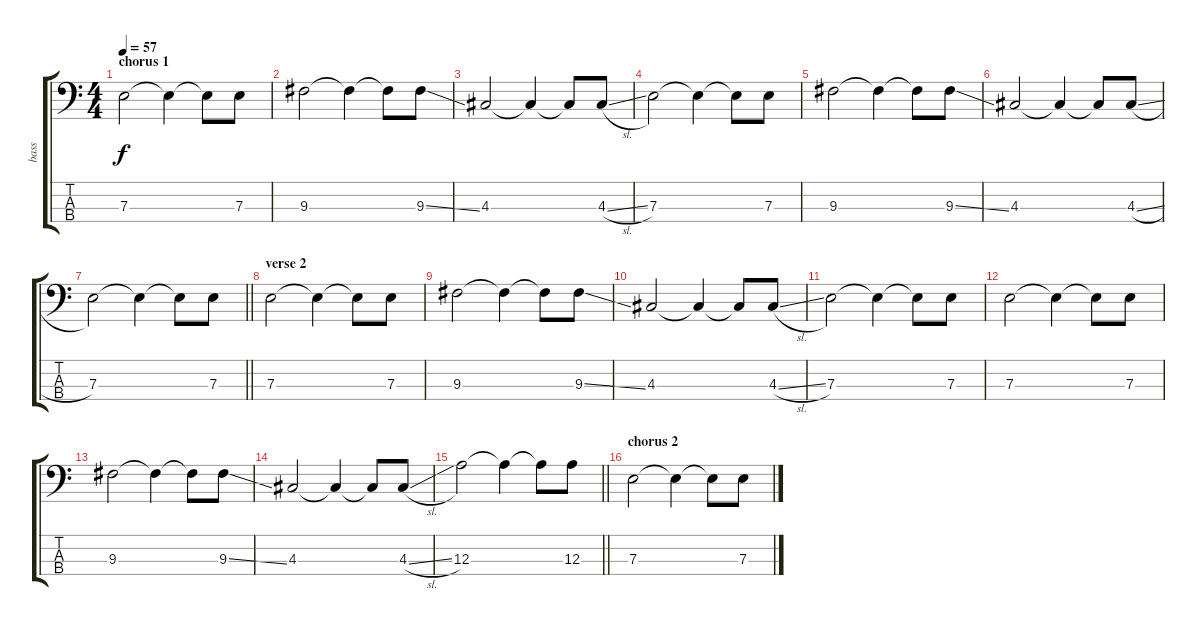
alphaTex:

\track ("bass " "bass ") {instrument electricguitarjazz}
\staff {score tabs}
\tuning (G2 D2 A1 E1) {hide}
\ts (4 4)
\section ("" "chorus 1")
\tempo 57
\clef f4
\ks c
7.3.2{dy f} 7.3{t}.4 7.3{t}.8 7.3.8 |
9.3.2 9.3{t}.4 9.3{t}.8 9.3{ss}.8 |
4.3.2 4.3{t}.4 4.3{t}.8 4.3{sl}.8 |
7.3.2 7.3{t}.4 7.3{t}.8 7.3.8 |
9.3.2 9.3{t}.4 9.3{t}.8 9.3{ss}.8 |
4.3.2 4.3{t}.4 4.3{t}.8 4.3{sl}.8 |
\barLineRight lightlight
7.3.2 7.3{t}.4 7.3{t}.8 7.3.8 |
\section ("" "verse 2")
7.3.2 7.3{t}.4 7.3{t}.8 7.3.8 |
9.3.2 9.3{t}.4 9.3{t}.8 9.3{ss}.8 |
4.3.2 4.3{t}.4 4.3{t}.8 4.3{sl}.8 |
7.3.2 7.3{t}.4 7.3{t}.8 7.3.8 |
7.3.2 7.3{t}.4 7.3{t}.8 7.3.8 |
9.3.2 9.3{t}.4 9.3{t}.8 9.3{ss}.8 |
4.3.2 4.3{t}.4 4.3{t}.8 4.3{sl}.8 |
\barLineRight lightlight
12.3.2 12.3{t}.4 12.3{t}.8 12.3.8 |
\section ("" "chorus 2")
7.3.2 7.3{t}.4 7.3{t}.8 7.3.8
